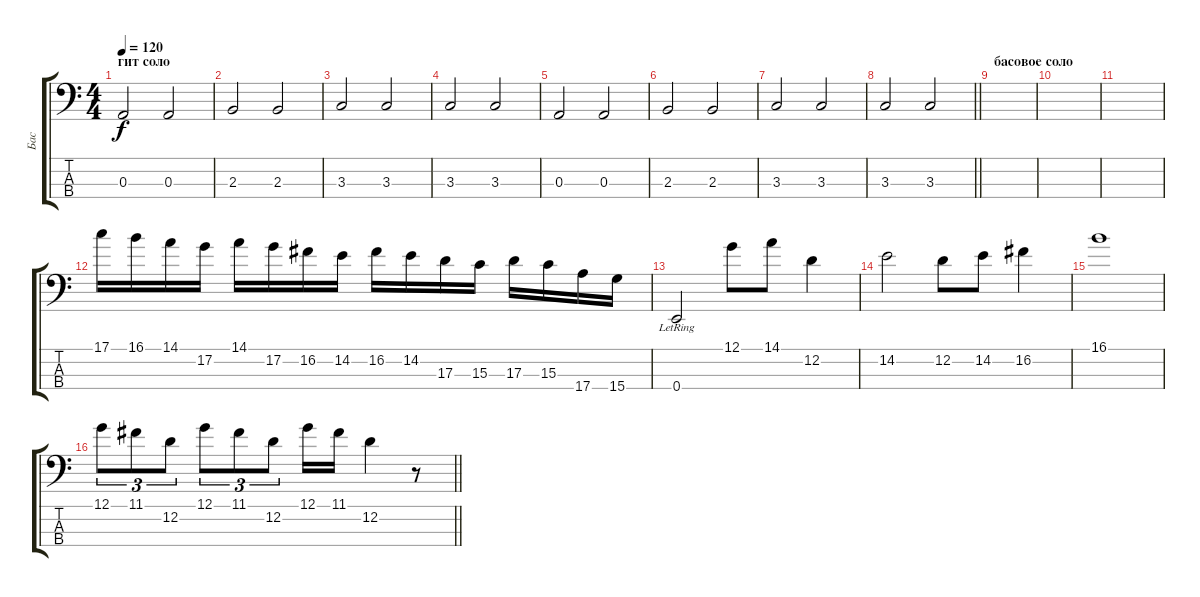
\track ("Бас" "Бас") {instrument slapbass1}
\staff {score tabs}
\tuning (G2 D2 A1 E1) {hide}
\ts (4 4)
\section ("" "гит соло")
\tempo 120
\clef f4
\ks c
0.3.2{dy f} 0.3.2 |
2.3.2 2.3.2 |
3.3.2 3.3.2 |
3.3.2 3.3.2 |
0.3.2 0.3.2 |
2.3.2 2.3.2 |
3.3.2 3.3.2 |
\barLineRight lightlight
3.3.2 3.3.2 |
\section ("" "басовое соло")
|
|
|
17.1.16{volume 16 instrument electricbasspick} 16.1.16 14.1.16 17.2.16 14.1.16 17.2.16 16.2.16 14.2.16 16.2.16 14.2.16 17.3.16 15.3.16 17.3.16 15.3.16 17.4.16 15.4.16 |
0.4{lr}.2 12.1.8 14.1.8 12.2.4 |
14.2.2 12.2.8 14.2.8 16.2.4 |
16.1.1 |
\barLineRight lightlight
12.1.8{tu (3 2)} 11.1.8{tu (3 2)} 12.2.8{tu (3 2)} 12.1.8{tu (3 2)} 11.1.8{tu (3 2)} 12.2.8{tu (3 2)} 12.1.16 11.1.16 12.2.4 r.8
